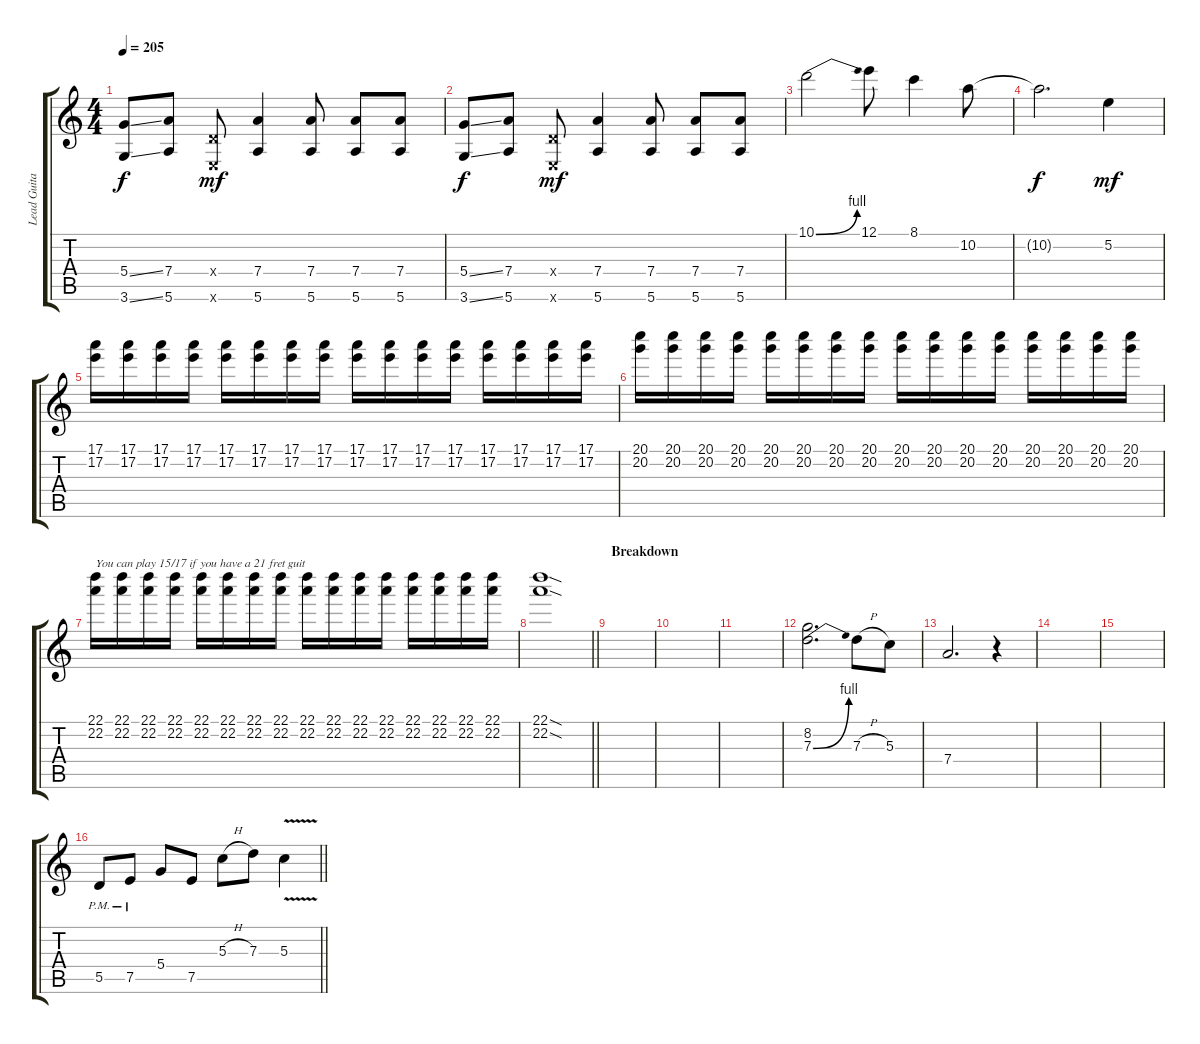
\track ("Lead Guitar" "Lead Guita") {instrument overdrivenguitar}
\staff {score tabs}
\tuning (E4 B3 G3 D3 A2 E2) {hide}
\ts (4 4)
\tempo 205
\clef g2
\ks c
(5.4{ss} 3.6{ss}).8{dy f} (7.4 5.6).8 (0.4{x} 0.6{x}).8{dy mf} (7.4 5.6).4 (7.4 5.6).8 (7.4 5.6).8 (7.4 5.6).8 |
(5.4{ss} 3.6{ss}).8{dy f} (7.4 5.6).8 (0.4{x} 0.6{x}).8{dy mf} (7.4 5.6).4 (7.4 5.6).8 (7.4 5.6).8 (7.4 5.6).8 |
10.1{be (bend 0 0 60 4)}.2 12.1.8 8.1.4 10.2.8 |
10.2{t}.2{d dy f} 5.2.4{dy mf} |
(17.1 17.2).16 (17.1 17.2).16 (17.1 17.2).16 (17.1 17.2).16 (17.1 17.2).16 (17.1 17.2).16 (17.1 17.2).16 (17.1 17.2).16 (17.1 17.2).16 (17.1 17.2).16 (17.1 17.2).16 (17.1 17.2).16 (17.1 17.2).16 (17.1 17.2).16 (17.1 17.2).16 (17.1 17.2).16 |
(20.1 20.2).16 (20.1 20.2).16 (20.1 20.2).16 (20.1 20.2).16 (20.1 20.2).16 (20.1 20.2).16 (20.1 20.2).16 (20.1 20.2).16 (20.1 20.2).16 (20.1 20.2).16 (20.1 20.2).16 (20.1 20.2).16 (20.1 20.2).16 (20.1 20.2).16 (20.1 20.2).16 (20.1 20.2).16 |
(22.1 22.2).16{txt "You can play 15/17 if you have a 21 fret guit"} (22.1 22.2).16 (22.1 22.2).16 (22.1 22.2).16 (22.1 22.2).16 (22.1 22.2).16 (22.1 22.2).16 (22.1 22.2).16 (22.1 22.2).16 (22.1 22.2).16 (22.1 22.2).16 (22.1 22.2).16 (22.1 22.2).16 (22.1 22.2).16 (22.1 22.2).16 (22.1 22.2).16 |
\barLineRight lightlight
(22.1{sod} 22.2{sod}).1 |
\section ("" "Breakdown")
|
|
|
(8.2 7.3{be (bend 0 0 60 4)}).2{d} 7.3{h}.8 5.3.8 |
7.4.2{d} r.4 |
|
|
\barLineRight lightlight
5.5{pm}.8 7.5{pm}.8 5.4.8 7.5.8 5.3{h}.8 7.3.8 5.3{v}.4
